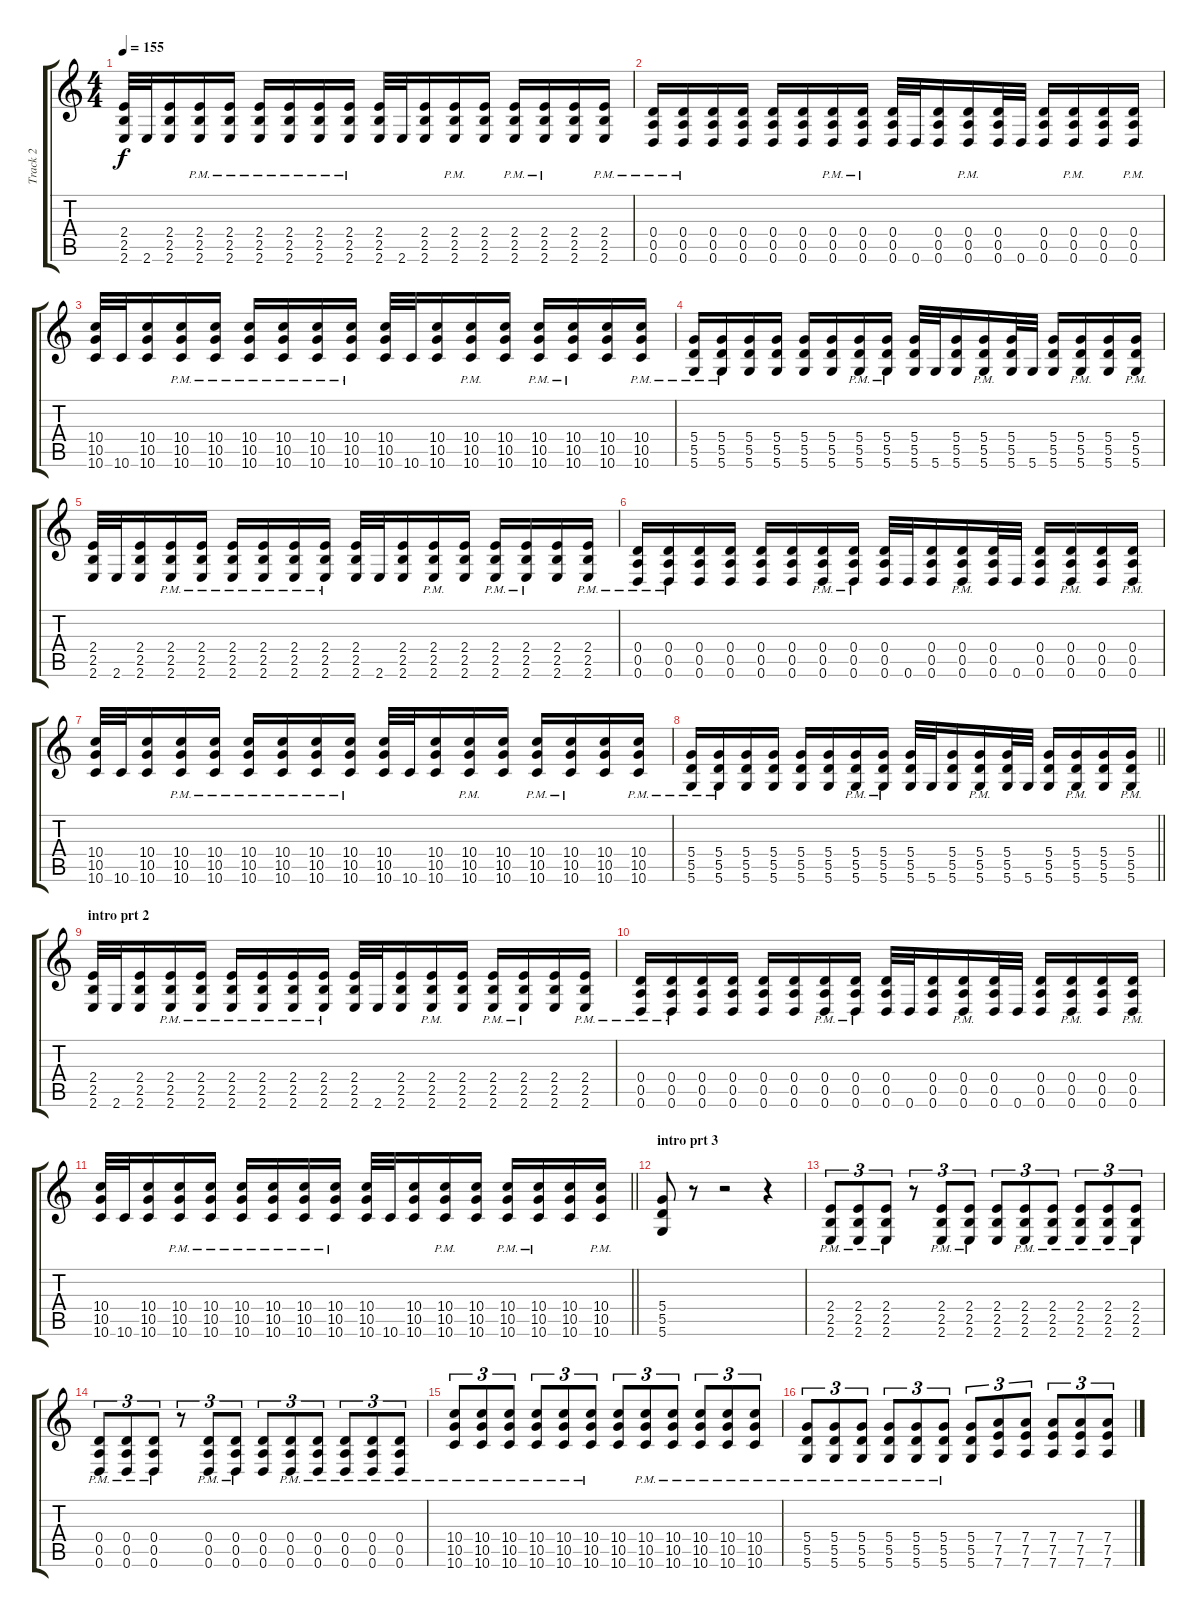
\track ("Track 2" "Track 2") {instrument distortionguitar}
\staff {score tabs}
\tuning (E4 B3 G3 D3 A2 D2) {hide}
\ts (4 4)
\tempo 155
\clef g2
\ks c
(2.4 2.5 2.6).32{dy f} 2.6.32 (2.4 2.5 2.6).16 (2.4{pm} 2.5{pm} 2.6{pm}).16 (2.4{pm} 2.5{pm} 2.6{pm}).16 (2.4{pm} 2.5{pm} 2.6{pm}).16 (2.4{pm} 2.5{pm} 2.6{pm}).16 (2.4{pm} 2.5{pm} 2.6{pm}).16 (2.4{pm} 2.5{pm} 2.6{pm}).16 (2.4 2.5 2.6).32 2.6.32 (2.4 2.5 2.6).16 (2.4{pm} 2.5{pm} 2.6{pm}).16 (2.4 2.5 2.6).16 (2.4{pm} 2.5{pm} 2.6{pm}).16 (2.4{pm} 2.5{pm} 2.6{pm}).16 (2.4 2.5 2.6).16 (2.4{pm} 2.5{pm} 2.6{pm}).16 |
(0.4{pm} 0.5{pm} 0.6{pm}).16 (0.4{pm} 0.5{pm} 0.6{pm}).16 (0.4 0.5 0.6).16 (0.4 0.5 0.6).16 (0.4 0.5 0.6).16 (0.4 0.5 0.6).16 (0.4{pm} 0.5{pm} 0.6{pm}).16 (0.4{pm} 0.5{pm} 0.6{pm}).16 (0.4 0.5 0.6).32 0.6.32 (0.4 0.5 0.6).16 (0.4{pm} 0.5{pm} 0.6{pm}).16 (0.4 0.5 0.6).32 0.6.32 (0.4 0.5 0.6).16 (0.4{pm} 0.5{pm} 0.6{pm}).16 (0.4 0.5 0.6).16 (0.4{pm} 0.5{pm} 0.6{pm}).16 |
(10.4 10.5 10.6).32 10.6.32 (10.4 10.5 10.6).16 (10.4{pm} 10.5{pm} 10.6{pm}).16 (10.4{pm} 10.5{pm} 10.6{pm}).16 (10.4{pm} 10.5{pm} 10.6{pm}).16 (10.4{pm} 10.5{pm} 10.6{pm}).16 (10.4{pm} 10.5{pm} 10.6{pm}).16 (10.4{pm} 10.5{pm} 10.6{pm}).16 (10.4 10.5 10.6).32 10.6.32 (10.4 10.5 10.6).16 (10.4 10.5{pm} 10.6{pm}).16 (10.4 10.5 10.6).16 (10.4{pm} 10.5{pm} 10.6{pm}).16 (10.4{pm} 10.5{pm} 10.6{pm}).16 (10.4 10.5 10.6).16 (10.4{pm} 10.5{pm} 10.6{pm}).16 |
(5.4 5.5{pm} 5.6).16 (5.4{pm} 5.5{pm} 5.6{pm}).16 (5.4 5.5 5.6).16 (5.4 5.5 5.6).16 (5.4 5.5 5.6).16 (5.4 5.5 5.6).16 (5.4{pm} 5.5{pm} 5.6{pm}).16 (5.4{pm} 5.5{pm} 5.6{pm}).16 (5.4 5.5 5.6).32 5.6.32 (5.4 5.5 5.6).16 (5.4{pm} 5.5 5.6{pm}).16 (5.4 5.5 5.6).32 5.6.32 (5.4 5.5 5.6).16 (5.4{pm} 5.5{pm} 5.6{pm}).16 (5.4 5.5 5.6).16 (5.4{pm} 5.5{pm} 5.6{pm}).16 |
(2.4 2.5 2.6).32 2.6.32 (2.4 2.5 2.6).16 (2.4{pm} 2.5{pm} 2.6{pm}).16 (2.4{pm} 2.5{pm} 2.6{pm}).16 (2.4{pm} 2.5{pm} 2.6{pm}).16 (2.4{pm} 2.5{pm} 2.6{pm}).16 (2.4{pm} 2.5{pm} 2.6{pm}).16 (2.4{pm} 2.5{pm} 2.6{pm}).16 (2.4 2.5 2.6).32 2.6.32 (2.4 2.5 2.6).16 (2.4{pm} 2.5{pm} 2.6{pm}).16 (2.4 2.5 2.6).16 (2.4{pm} 2.5{pm} 2.6{pm}).16 (2.4{pm} 2.5{pm} 2.6{pm}).16 (2.4 2.5 2.6).16 (2.4{pm} 2.5{pm} 2.6{pm}).16 |
(0.4{pm} 0.5{pm} 0.6{pm}).16 (0.4{pm} 0.5{pm} 0.6{pm}).16 (0.4 0.5 0.6).16 (0.4 0.5 0.6).16 (0.4 0.5 0.6).16 (0.4 0.5 0.6).16 (0.4{pm} 0.5{pm} 0.6{pm}).16 (0.4{pm} 0.5{pm} 0.6{pm}).16 (0.4 0.5 0.6).32 0.6.32 (0.4 0.5 0.6).16 (0.4{pm} 0.5{pm} 0.6{pm}).16 (0.4 0.5 0.6).32 0.6.32 (0.4 0.5 0.6).16 (0.4{pm} 0.5{pm} 0.6{pm}).16 (0.4 0.5 0.6).16 (0.4{pm} 0.5{pm} 0.6{pm}).16 |
(10.4 10.5 10.6).32 10.6.32 (10.4 10.5 10.6).16 (10.4{pm} 10.5{pm} 10.6{pm}).16 (10.4{pm} 10.5{pm} 10.6{pm}).16 (10.4{pm} 10.5{pm} 10.6{pm}).16 (10.4{pm} 10.5{pm} 10.6{pm}).16 (10.4{pm} 10.5{pm} 10.6{pm}).16 (10.4{pm} 10.5{pm} 10.6{pm}).16 (10.4 10.5 10.6).32 10.6.32 (10.4 10.5 10.6).16 (10.4 10.5{pm} 10.6{pm}).16 (10.4 10.5 10.6).16 (10.4{pm} 10.5{pm} 10.6{pm}).16 (10.4{pm} 10.5{pm} 10.6{pm}).16 (10.4 10.5 10.6).16 (10.4{pm} 10.5{pm} 10.6{pm}).16 |
\barLineRight lightlight
(5.4 5.5{pm} 5.6).16 (5.4{pm} 5.5{pm} 5.6{pm}).16 (5.4 5.5 5.6).16 (5.4 5.5 5.6).16 (5.4 5.5 5.6).16 (5.4 5.5 5.6).16 (5.4{pm} 5.5{pm} 5.6{pm}).16 (5.4{pm} 5.5{pm} 5.6{pm}).16 (5.4 5.5 5.6).32 5.6.32 (5.4 5.5 5.6).16 (5.4{pm} 5.5 5.6{pm}).16 (5.4 5.5 5.6).32 5.6.32 (5.4 5.5 5.6).16 (5.4{pm} 5.5{pm} 5.6{pm}).16 (5.4 5.5 5.6).16 (5.4{pm} 5.5{pm} 5.6{pm}).16 |
\section ("" "intro prt 2")
(2.4 2.5 2.6).32 2.6.32 (2.4 2.5 2.6).16 (2.4{pm} 2.5{pm} 2.6{pm}).16 (2.4{pm} 2.5{pm} 2.6{pm}).16 (2.4{pm} 2.5{pm} 2.6{pm}).16 (2.4{pm} 2.5{pm} 2.6{pm}).16 (2.4{pm} 2.5{pm} 2.6{pm}).16 (2.4{pm} 2.5{pm} 2.6{pm}).16 (2.4 2.5 2.6).32 2.6.32 (2.4 2.5 2.6).16 (2.4{pm} 2.5{pm} 2.6{pm}).16 (2.4 2.5 2.6).16 (2.4{pm} 2.5{pm} 2.6{pm}).16 (2.4{pm} 2.5{pm} 2.6{pm}).16 (2.4 2.5 2.6).16 (2.4{pm} 2.5{pm} 2.6{pm}).16 |
(0.4{pm} 0.5{pm} 0.6{pm}).16 (0.4{pm} 0.5{pm} 0.6{pm}).16 (0.4 0.5 0.6).16 (0.4 0.5 0.6).16 (0.4 0.5 0.6).16 (0.4 0.5 0.6).16 (0.4{pm} 0.5{pm} 0.6{pm}).16 (0.4{pm} 0.5{pm} 0.6{pm}).16 (0.4 0.5 0.6).32 0.6.32 (0.4 0.5 0.6).16 (0.4{pm} 0.5{pm} 0.6{pm}).16 (0.4 0.5 0.6).32 0.6.32 (0.4 0.5 0.6).16 (0.4{pm} 0.5{pm} 0.6{pm}).16 (0.4 0.5 0.6).16 (0.4{pm} 0.5{pm} 0.6{pm}).16 |
\barLineRight lightlight
(10.4 10.5 10.6).32 10.6.32 (10.4 10.5 10.6).16 (10.4{pm} 10.5{pm} 10.6{pm}).16 (10.4{pm} 10.5{pm} 10.6{pm}).16 (10.4{pm} 10.5{pm} 10.6{pm}).16 (10.4{pm} 10.5{pm} 10.6{pm}).16 (10.4{pm} 10.5{pm} 10.6{pm}).16 (10.4{pm} 10.5{pm} 10.6{pm}).16 (10.4 10.5 10.6).32 10.6.32 (10.4 10.5 10.6).16 (10.4 10.5{pm} 10.6{pm}).16 (10.4 10.5 10.6).16 (10.4{pm} 10.5{pm} 10.6{pm}).16 (10.4{pm} 10.5{pm} 10.6{pm}).16 (10.4 10.5 10.6).16 (10.4{pm} 10.5{pm} 10.6{pm}).16 |
\section ("" "intro prt 3")
(5.4 5.5 5.6).8 r.8 r.2 r.4 |
(2.4{pm} 2.5{pm} 2.6{pm}).8{tu (3 2)} (2.4{pm} 2.5{pm} 2.6{pm}).8{tu (3 2)} (2.4{pm} 2.5{pm} 2.6{pm}).8{tu (3 2)} r.8{tu (3 2)} (2.4{pm} 2.5{pm} 2.6{pm}).8{tu (3 2)} (2.4{pm} 2.5{pm} 2.6{pm}).8{tu (3 2)} (2.4 2.5 2.6).8{tu (3 2)} (2.4{pm} 2.5{pm} 2.6{pm}).8{tu (3 2)} (2.4{pm} 2.5{pm} 2.6{pm}).8{tu (3 2)} (2.4{pm} 2.5{pm} 2.6{pm}).8{tu (3 2)} (2.4{pm} 2.5{pm} 2.6{pm}).8{tu (3 2)} (2.4{pm} 2.5{pm} 2.6{pm}).8{tu (3 2)} |
(0.4{pm} 0.5{pm} 0.6{pm}).8{tu (3 2)} (0.4{pm} 0.5{pm} 0.6{pm}).8{tu (3 2)} (0.4{pm} 0.5{pm} 0.6{pm}).8{tu (3 2)} r.8{tu (3 2)} (0.4{pm} 0.5{pm} 0.6{pm}).8{tu (3 2)} (0.4{pm} 0.5{pm} 0.6{pm}).8{tu (3 2)} (0.4 0.5 0.6).8{tu (3 2)} (0.4{pm} 0.5{pm} 0.6{pm}).8{tu (3 2)} (0.4{pm} 0.5{pm} 0.6{pm}).8{tu (3 2)} (0.4{pm} 0.5{pm} 0.6{pm}).8{tu (3 2)} (0.4{pm} 0.5{pm} 0.6{pm}).8{tu (3 2)} (0.4{pm} 0.5{pm} 0.6{pm}).8{tu (3 2)} |
(10.4{pm} 10.5{pm} 10.6{pm}).8{tu (3 2)} (10.4{pm} 10.5{pm} 10.6{pm}).8{tu (3 2)} (10.4{pm} 10.5{pm} 10.6{pm}).8{tu (3 2)} (10.4{pm} 10.5{pm} 10.6{pm}).8{tu (3 2)} (10.4{pm} 10.5{pm} 10.6{pm}).8{tu (3 2)} (10.4{pm} 10.5{pm} 10.6{pm}).8{tu (3 2)} (10.4 10.5 10.6).8{tu (3 2)} (10.4{pm} 10.5{pm} 10.6{pm}).8{tu (3 2)} (10.4{pm} 10.5{pm} 10.6{pm}).8{tu (3 2)} (10.4{pm} 10.5{pm} 10.6{pm}).8{tu (3 2)} (10.4{pm} 10.5{pm} 10.6{pm}).8{tu (3 2)} (10.4{pm} 10.5{pm} 10.6{pm}).8{tu (3 2)} |
(5.4{pm} 5.5{pm} 5.6{pm}).8{tu (3 2)} (5.4{pm} 5.5{pm} 5.6{pm}).8{tu (3 2)} (5.4{pm} 5.5{pm} 5.6{pm}).8{tu (3 2)} (5.4{pm} 5.5{pm} 5.6{pm}).8{tu (3 2)} (5.4{pm} 5.5{pm} 5.6{pm}).8{tu (3 2)} (5.4{pm} 5.5{pm} 5.6{pm}).8{tu (3 2)} (5.4 5.5 5.6).8{tu (3 2)} (7.4 7.5 7.6).8{tu (3 2)} (7.4 7.5 7.6).8{tu (3 2)} (7.4 7.5 7.6).8{tu (3 2)} (7.4 7.5 7.6).8{tu (3 2)} (7.4 7.5 7.6).8{tu (3 2)}
